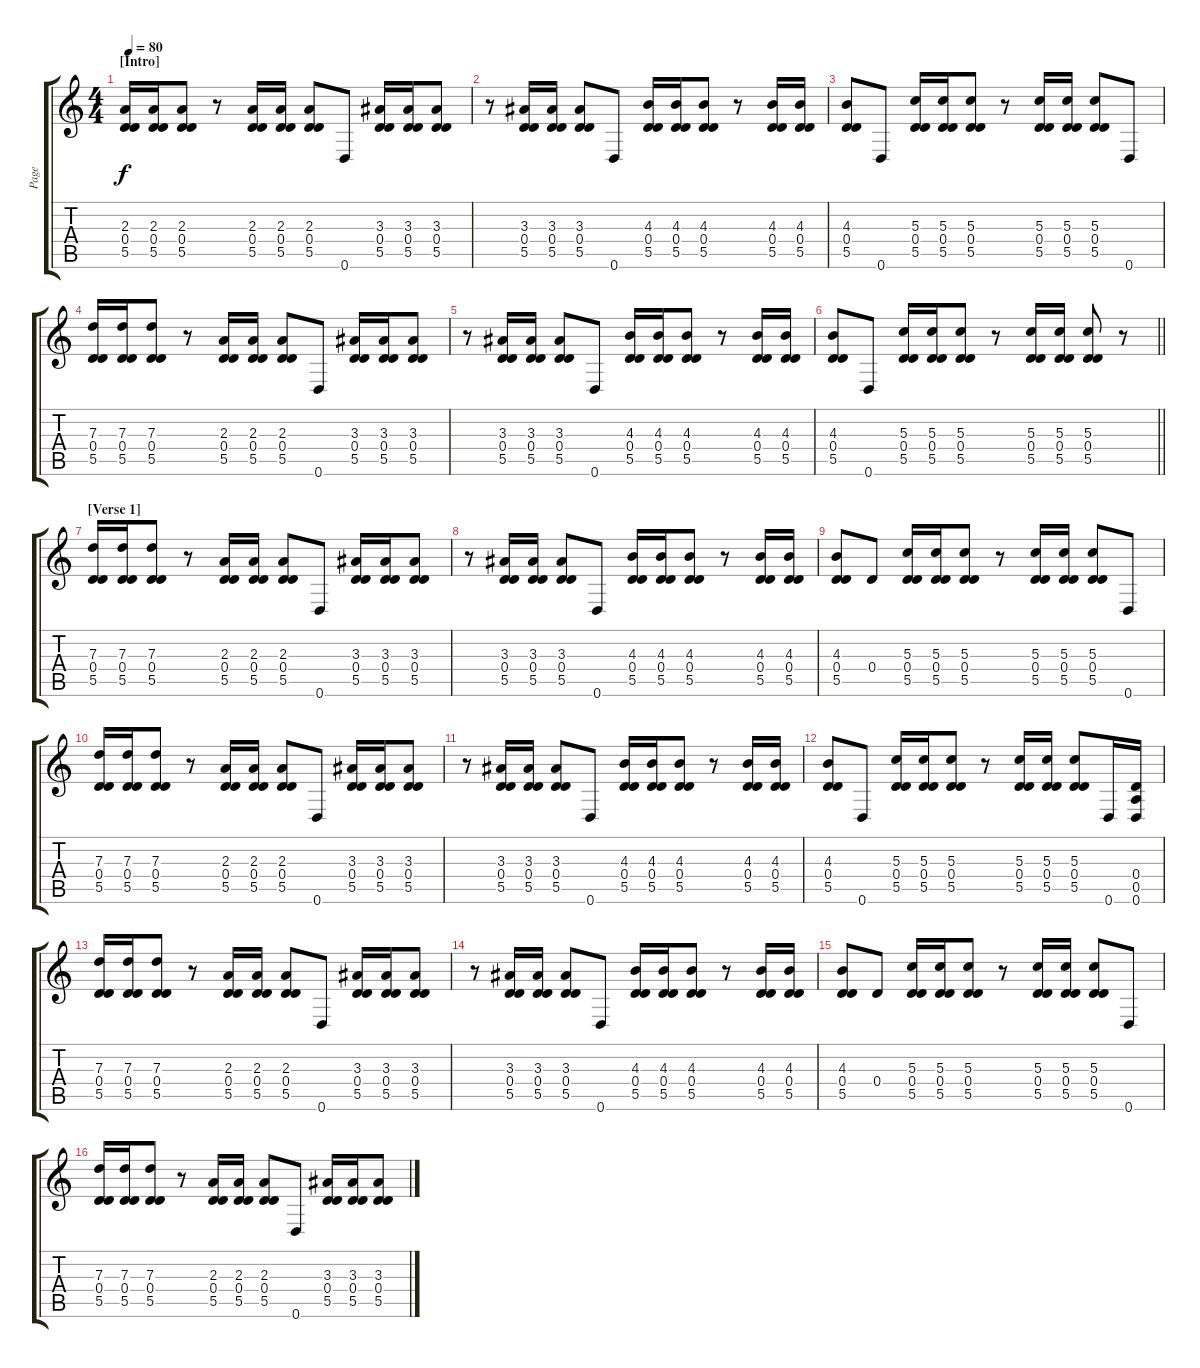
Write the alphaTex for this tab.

\track ("Page " "Page ") {instrument overdrivenguitar}
\staff {score tabs}
\tuning (D4 A3 G3 D3 A2 D2) {hide}
\ts (4 4)
\section ("" "[Intro]")
\tempo 80
\clef g2
\ks c
(2.3 0.4 5.5).16{dy f instrument overdrivenguitar} (2.3 0.4 5.5).16 (2.3 0.4 5.5).8 r.8 (2.3 0.4 5.5).16 (2.3 0.4 5.5).16 (2.3 0.4 5.5).8 0.6.8 (3.3 0.4 5.5).16 (3.3 0.4 5.5).16 (3.3 0.4 5.5).8 |
r.8 (3.3 0.4 5.5).16 (3.3 0.4 5.5).16 (3.3 0.4 5.5).8 0.6.8 (4.3 0.4 5.5).16 (4.3 0.4 5.5).16 (4.3 0.4 5.5).8 r.8 (4.3 0.4 5.5).16 (4.3 0.4 5.5).16 |
(4.3 0.4 5.5).8 0.6.8 (5.3 0.4 5.5).16 (5.3 0.4 5.5).16 (5.3 0.4 5.5).8 r.8 (5.3 0.4 5.5).16 (5.3 0.4 5.5).16 (5.3 0.4 5.5).8 0.6.8 |
(7.3 0.4 5.5).16 (7.3 0.4 5.5).16 (7.3 0.4 5.5).8 r.8 (2.3 0.4 5.5).16 (2.3 0.4 5.5).16 (2.3 0.4 5.5).8 0.6.8 (3.3 0.4 5.5).16 (3.3 0.4 5.5).16 (3.3 0.4 5.5).8 |
r.8 (3.3 0.4 5.5).16 (3.3 0.4 5.5).16 (3.3 0.4 5.5).8 0.6.8 (4.3 0.4 5.5).16 (4.3 0.4 5.5).16 (4.3 0.4 5.5).8 r.8 (4.3 0.4 5.5).16 (4.3 0.4 5.5).16 |
\barLineRight lightlight
(4.3 0.4 5.5).8 0.6.8 (5.3 0.4 5.5).16 (5.3 0.4 5.5).16 (5.3 0.4 5.5).8 r.8 (5.3 0.4 5.5).16 (5.3 0.4 5.5).16 (5.3 0.4 5.5).8 r.8 |
\section ("" "[Verse 1]")
(7.3 0.4 5.5).16 (7.3 0.4 5.5).16 (7.3 0.4 5.5).8 r.8 (2.3 0.4 5.5).16 (2.3 0.4 5.5).16 (2.3 0.4 5.5).8 0.6.8 (3.3 0.4 5.5).16 (3.3 0.4 5.5).16 (3.3 0.4 5.5).8 |
r.8 (3.3 0.4 5.5).16 (3.3 0.4 5.5).16 (3.3 0.4 5.5).8 0.6.8 (4.3 0.4 5.5).16 (4.3 0.4 5.5).16 (4.3 0.4 5.5).8 r.8 (4.3 0.4 5.5).16 (4.3 0.4 5.5).16 |
(4.3 0.4 5.5).8 0.4.8 (5.3 0.4 5.5).16 (5.3 0.4 5.5).16 (5.3 0.4 5.5).8 r.8 (5.3 0.4 5.5).16 (5.3 0.4 5.5).16 (5.3 0.4 5.5).8 0.6.8 |
(7.3 0.4 5.5).16 (7.3 0.4 5.5).16 (7.3 0.4 5.5).8 r.8 (2.3 0.4 5.5).16 (2.3 0.4 5.5).16 (2.3 0.4 5.5).8 0.6.8 (3.3 0.4 5.5).16 (3.3 0.4 5.5).16 (3.3 0.4 5.5).8 |
r.8 (3.3 0.4 5.5).16 (3.3 0.4 5.5).16 (3.3 0.4 5.5).8 0.6.8 (4.3 0.4 5.5).16 (4.3 0.4 5.5).16 (4.3 0.4 5.5).8 r.8 (4.3 0.4 5.5).16 (4.3 0.4 5.5).16 |
(4.3 0.4 5.5).8 0.6.8 (5.3 0.4 5.5).16 (5.3 0.4 5.5).16 (5.3 0.4 5.5).8 r.8 (5.3 0.4 5.5).16 (5.3 0.4 5.5).16 (5.3 0.4 5.5).8 0.6.16 (0.4 0.5 0.6).16 |
(7.3 0.4 5.5).16 (7.3 0.4 5.5).16 (7.3 0.4 5.5).8 r.8 (2.3 0.4 5.5).16 (2.3 0.4 5.5).16 (2.3 0.4 5.5).8 0.6.8 (3.3 0.4 5.5).16 (3.3 0.4 5.5).16 (3.3 0.4 5.5).8 |
r.8 (3.3 0.4 5.5).16 (3.3 0.4 5.5).16 (3.3 0.4 5.5).8 0.6.8 (4.3 0.4 5.5).16 (4.3 0.4 5.5).16 (4.3 0.4 5.5).8 r.8 (4.3 0.4 5.5).16 (4.3 0.4 5.5).16 |
(4.3 0.4 5.5).8 0.4.8 (5.3 0.4 5.5).16 (5.3 0.4 5.5).16 (5.3 0.4 5.5).8 r.8 (5.3 0.4 5.5).16 (5.3 0.4 5.5).16 (5.3 0.4 5.5).8 0.6.8 |
(7.3 0.4 5.5).16 (7.3 0.4 5.5).16 (7.3 0.4 5.5).8 r.8 (2.3 0.4 5.5).16 (2.3 0.4 5.5).16 (2.3 0.4 5.5).8 0.6.8 (3.3 0.4 5.5).16 (3.3 0.4 5.5).16 (3.3 0.4 5.5).8
